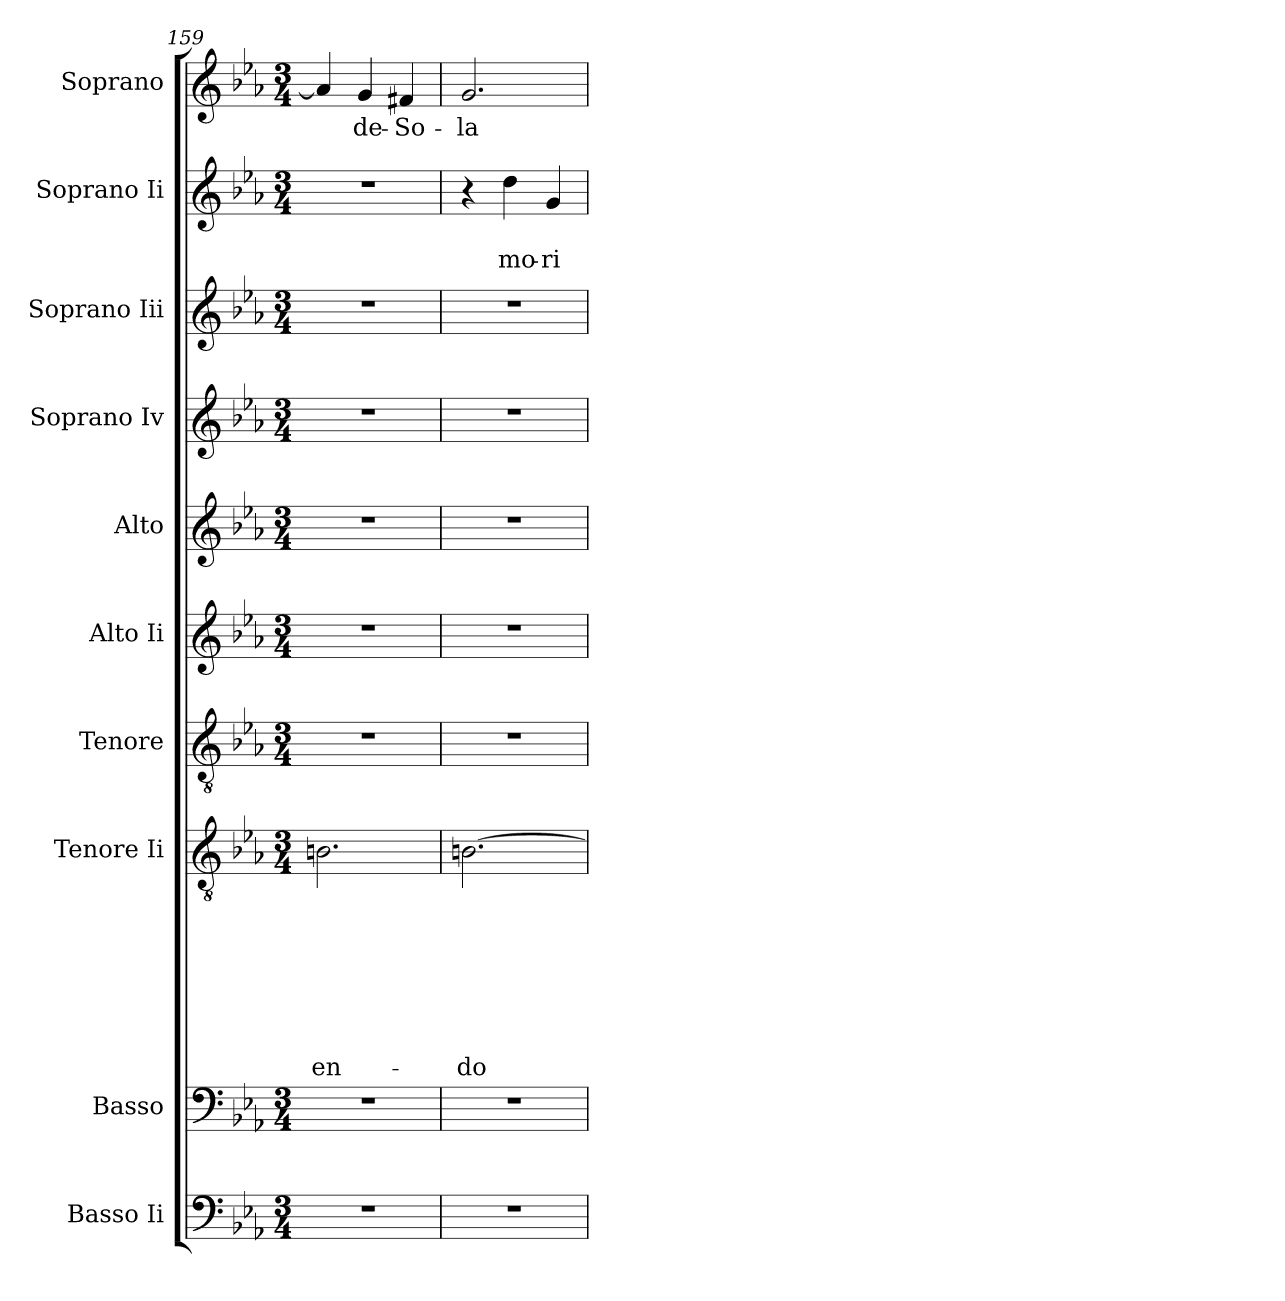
**kern	**kern	**kern	**text	**text	**text	**text	**text	**text	**text	**text	**kern	**kern	**kern	**kern	**kern	**kern	**text	**text	**kern	**text
*part10	*part9	*part8	*part8	*part8	*part8	*part8	*part8	*part8	*part8	*part8	*part7	*part6	*part5	*part4	*part3	*part2	*part2	*part2	*part1	*part1
*staff10	*staff9	*staff8	*staff8	*staff8	*staff8	*staff8	*staff8	*staff8	*staff8	*staff8	*staff7	*staff6	*staff5	*staff4	*staff3	*staff2	*staff2	*staff2	*staff1	*staff1
*I"Basso Ii	*I"Basso	*I"Tenore Ii	*	*	*	*	*	*	*	*	*I"Tenore	*I"Alto Ii	*I"Alto	*I"Soprano Iv	*I"Soprano Iii	*I"Soprano Ii	*	*	*I"Soprano	*
*clefF4	*clefF4	*clefGv2	*	*	*	*	*	*	*	*	*clefGv2	*clefG2	*clefG2	*clefG2	*clefG2	*clefG2	*	*	*clefG2	*
*k[b-e-a-]	*k[b-e-a-]	*k[b-e-a-]	*	*	*	*	*	*	*	*	*k[b-e-a-]	*k[b-e-a-]	*k[b-e-a-]	*k[b-e-a-]	*k[b-e-a-]	*k[b-e-a-]	*	*	*k[b-e-a-]	*
*E-:	*E-:	*E-:	*	*	*	*	*	*	*	*	*E-:	*E-:	*E-:	*E-:	*E-:	*E-:	*	*	*E-:	*
*M3/4	*M3/4	*M3/4	*	*	*	*	*	*	*	*	*M3/4	*M3/4	*M3/4	*M3/4	*M3/4	*M3/4	*	*	*M3/4	*
=159	=159	=159	=159	=159	=159	=159	=159	=159	=159	=159	=159	=159	=159	=159	=159	=159	=159	=159	=159	=159
!LO:N:vis=1	!LO:N:vis=1	!	!	!	!	!	!	!	!	!LO:LY:b	!LO:N:vis=1	!LO:N:vis=1	!LO:N:vis=1	!LO:N:vis=1	!LO:N:vis=1	!LO:N:vis=1	!	!	!	!
2.r	2.r	2.Bn\	.	.	.	.	.	.	.	-en-	2.r	2.r	2.r	2.r	2.r	2.r	.	.	4a-/]	.
!	!	!	!	!	!	!	!	!	!	!	!	!	!	!	!	!	!	!	!	!LO:LY:b
.	.	.	.	.	.	.	.	.	.	.	.	.	.	.	.	.	.	.	4g/	de-
!	!	!	!	!	!	!	!	!	!	!	!	!	!	!	!	!	!	!	!	!LO:LY:b
.	.	.	.	.	.	.	.	.	.	.	.	.	.	.	.	.	.	.	4f#X/	-So-
=160	=160	=160	=160	=160	=160	=160	=160	=160	=160	=160	=160	=160	=160	=160	=160	=160	=160	=160	=160	=160
!LO:N:vis=1	!LO:N:vis=1	!	!	!	!	!	!	!	!	!LO:LY:b	!LO:N:vis=1	!LO:N:vis=1	!LO:N:vis=1	!LO:N:vis=1	!LO:N:vis=1	!	!	!	!	!LO:LY:b
2.r	2.r	[>2.Bn\	.	.	.	.	.	.	.	-do	2.r	2.r	2.r	2.r	2.r	4r	.	.	2.g/	-la-
!	!	!	!	!	!	!	!	!	!	!	!	!	!	!	!	!	!	!LO:LY:b	!	!
.	.	.	.	.	.	.	.	.	.	.	.	.	.	.	.	4dd\	.	mo-	.	.
!	!	!	!	!	!	!	!	!	!	!	!	!	!	!	!	!	!	!LO:LY:b	!	!
.	.	.	.	.	.	.	.	.	.	.	.	.	.	.	.	4g/	.	-ri-	.	.
=	=	=	=	=	=	=	=	=	=	=	=	=	=	=	=	=	=	=	=	=
*-	*-	*-	*-	*-	*-	*-	*-	*-	*-	*-	*-	*-	*-	*-	*-	*-	*-	*-	*-	*-
